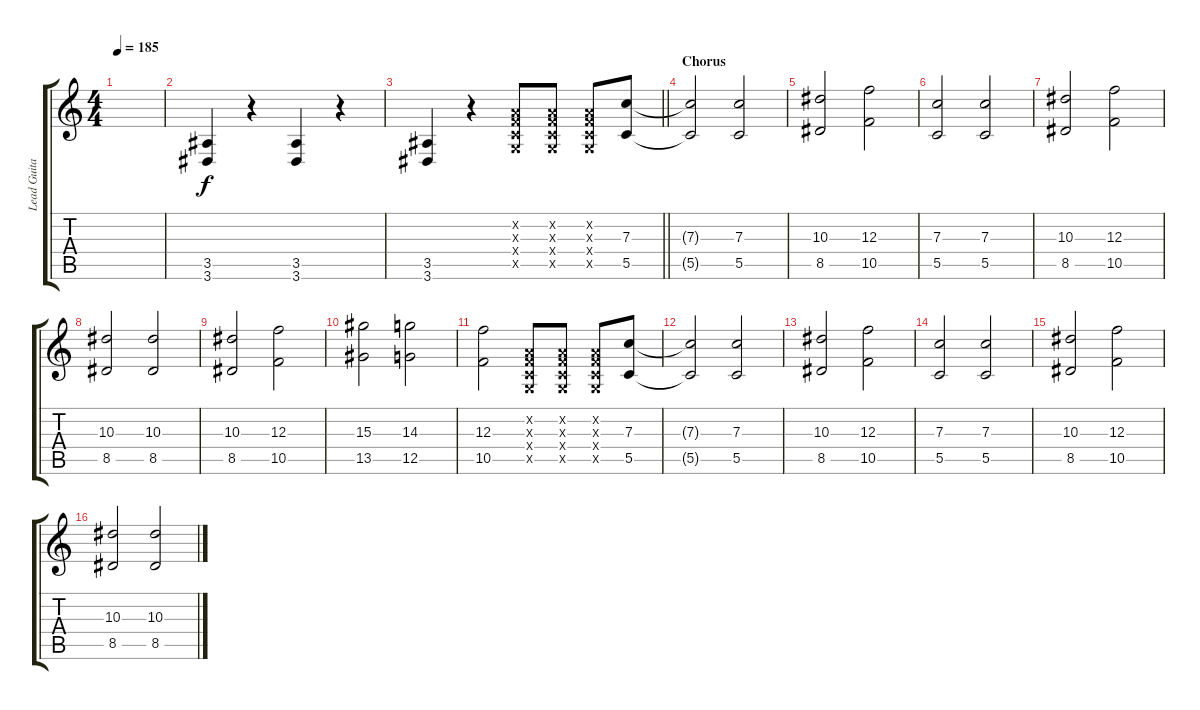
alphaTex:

\track ("Lead Guitar (Monte Money)" "Lead Guita") {instrument distortionguitar}
\staff {score tabs}
\tuning (D4 A3 F3 C3 G2 C2) {hide}
\ts (4 4)
\tempo 185
\clef g2
\ks c
|
(3.5 3.6).4 r.4 (3.5 3.6).4 r.4 |
\barLineRight lightlight
(3.5 3.6).4 r.4 (0.2{x} 0.3{x} 0.4{x} 0.5{x}).8 (0.2{x} 0.3{x} 0.4{x} 0.5{x}).8 (0.2{x} 0.3{x} 0.4{x} 0.5{x}).8 (7.3 5.5).8{volume 8} |
\section ("" "Chorus")
(7.3{t} 5.5{t}).2 (7.3 5.5).2 |
(10.3 8.5).2 (12.3 10.5).2 |
(7.3 5.5).2 (7.3 5.5).2 |
(10.3 8.5).2 (12.3 10.5).2 |
(10.3 8.5).2 (10.3 8.5).2 |
(10.3 8.5).2 (12.3 10.5).2 |
(15.3 13.5).2 (14.3 12.5).2 |
(12.3 10.5).2 (0.2{x} 0.3{x} 0.4{x} 0.5{x}).8 (0.2{x} 0.3{x} 0.4{x} 0.5{x}).8 (0.2{x} 0.3{x} 0.4{x} 0.5{x}).8 (7.3 5.5).8 |
(7.3{t} 5.5{t}).2 (7.3 5.5).2 |
(10.3 8.5).2 (12.3 10.5).2 |
(7.3 5.5).2 (7.3 5.5).2 |
(10.3 8.5).2 (12.3 10.5).2 |
(10.3 8.5).2 (10.3 8.5).2
